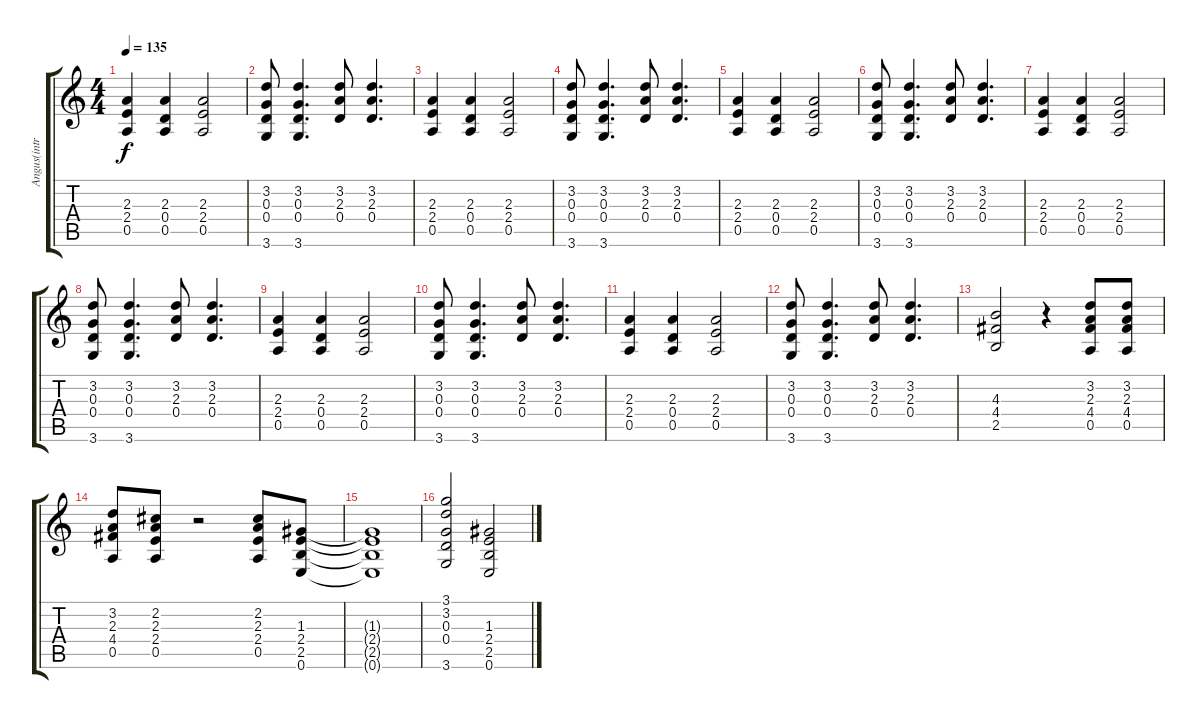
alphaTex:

\track ("Angus(intro)/Malcolm" "Angus(intr") {instrument distortionguitar}
\staff {score tabs}
\tuning (E4 B3 G3 D3 A2 E2) {hide}
\ts (4 4)
\tempo 135
\clef g2
\ks c
(2.3 2.4 0.5).4{dy f} (2.3 0.4 0.5).4 (2.3 2.4 0.5).2 |
(3.2 0.3 0.4 3.6).8 (3.2 0.3 0.4 3.6).4{d} (3.2 2.3 0.4).8 (3.2 2.3 0.4).4{d} |
(2.3 2.4 0.5).4 (2.3 0.4 0.5).4 (2.3 2.4 0.5).2 |
(3.2 0.3 0.4 3.6).8 (3.2 0.3 0.4 3.6).4{d} (3.2 2.3 0.4).8 (3.2 2.3 0.4).4{d} |
(2.3 2.4 0.5).4 (2.3 0.4 0.5).4 (2.3 2.4 0.5).2 |
(3.2 0.3 0.4 3.6).8 (3.2 0.3 0.4 3.6).4{d} (3.2 2.3 0.4).8 (3.2 2.3 0.4).4{d} |
(2.3 2.4 0.5).4 (2.3 0.4 0.5).4 (2.3 2.4 0.5).2 |
(3.2 0.3 0.4 3.6).8 (3.2 0.3 0.4 3.6).4{d} (3.2 2.3 0.4).8 (3.2 2.3 0.4).4{d} |
(2.3 2.4 0.5).4 (2.3 0.4 0.5).4 (2.3 2.4 0.5).2 |
(3.2 0.3 0.4 3.6).8 (3.2 0.3 0.4 3.6).4{d} (3.2 2.3 0.4).8 (3.2 2.3 0.4).4{d} |
(2.3 2.4 0.5).4 (2.3 0.4 0.5).4 (2.3 2.4 0.5).2 |
(3.2 0.3 0.4 3.6).8 (3.2 0.3 0.4 3.6).4{d} (3.2 2.3 0.4).8 (3.2 2.3 0.4).4{d} |
(4.3 4.4 2.5).2 r.4 (3.2 2.3 4.4 0.5).8 (3.2 2.3 4.4 0.5).8 |
(3.2 2.3 4.4 0.5).8 (2.2 2.3 2.4 0.5).8 r.2 (2.2 2.3 2.4 0.5).8 (1.3 2.4 2.5 0.6).8 |
(1.3{t} 2.4{t} 2.5{t} 0.6{t}).1 |
(3.1 3.2 0.3 0.4 3.6).2 (1.3 2.4 2.5 0.6).2
